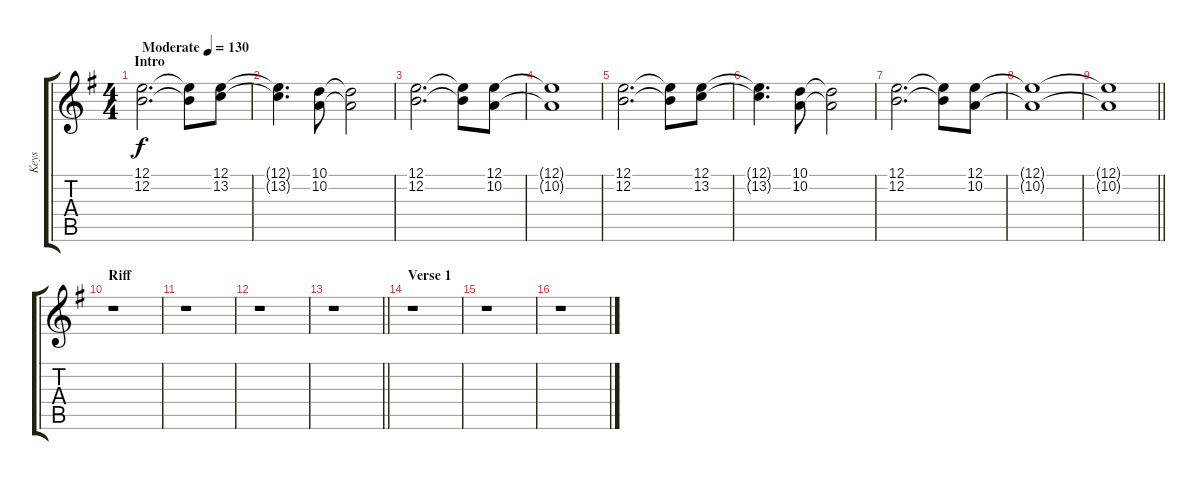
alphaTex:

\track ("Keys" "Keys") {instrument drawbarorgan}
\staff {score tabs}
\tuning (E4 B3 G3 D3 A2 E2) {hide}
\ts (4 4)
\section ("" "Intro")
\tempo (130 "Moderate")
\clef g2
\ks g
(12.1 12.2).2{d dy f instrument drawbarorgan} (12.1{t} 12.2{t}).8 (12.1 13.2).8 |
(12.1{t} 13.2{t}).4{d} (10.1 10.2).8 (10.1{t} 10.2{t}).2 |
(12.1 12.2).2{d} (12.1{t} 12.2{t}).8 (12.1 10.2).8 |
(12.1{t} 10.2{t}).1 |
(12.1 12.2).2{d} (12.1{t} 12.2{t}).8 (12.1 13.2).8 |
(12.1{t} 13.2{t}).4{d} (10.1 10.2).8 (10.1{t} 10.2{t}).2 |
(12.1 12.2).2{d} (12.1{t} 12.2{t}).8 (12.1 10.2).8 |
(12.1{t} 10.2{t}).1 |
\barLineRight lightlight
(12.1{t} 10.2{t}).1 |
\section ("" "Riff")
r.1 |
r.1 |
r.1 |
\barLineRight lightlight
r.1 |
\section ("" "Verse 1")
r.1 |
r.1 |
r.1
